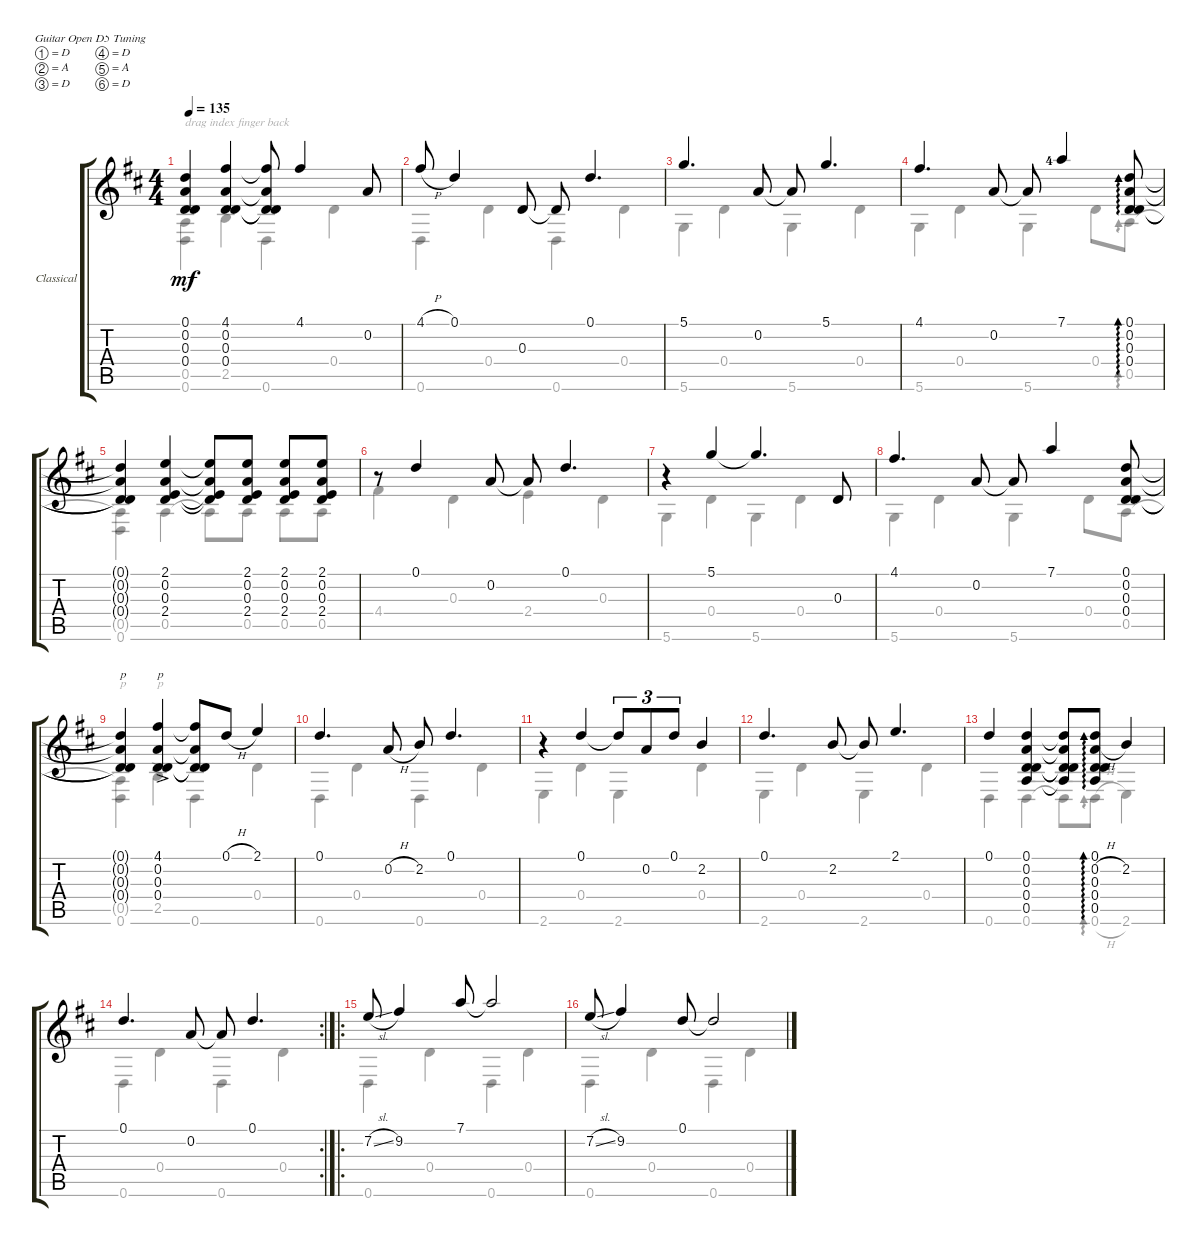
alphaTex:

\defaultSystemsLayout 4
\bracketExtendMode groupsimilarinstruments
\firstSystemTrackNameOrientation horizontal
\otherSystemsTrackNameOrientation horizontal
\track ("Classical Guitar" "Classical ") {instrument acousticguitarsteel}
\staff {score tabs}
\tuning (D4 A3 D3 D3 A2 D2)
\voice
\ts (4 4)
\tempo 135
\clef g2
\ks d
(0.4{t} 0.3{t} 0.2{t} 0.1{t}).4{dy mf} (4.1 0.2 0.3 0.4).4 (0.4{t} 0.3{t} 0.2{t} 4.1{t}).8 4.1.4 0.2.8 |
4.1{h}.8 0.1.4 0.3.8 0.3{t}.8 0.1.4{d} |
5.1.4{d} 0.2.8 0.2{t}.8 5.1.4{d} |
4.1.4{d} 0.2.8 0.2{t}.8 7.1{lf 5}.4 (0.1 0.2 0.3 0.4).8{ad 0} |
(0.4{t} 0.3{t} 0.2{t} 0.1{t}).4 (2.1 0.2 0.3 2.4).4 (2.4{t} 0.3{t} 0.2{t} 2.1{t}).8 (2.1 0.2 0.3 2.4).8 (2.4 0.3 0.2 2.1).8 (2.1 0.2 0.3 2.4).8 |
r.8 0.1.4 0.2.8 0.2{t}.8 0.1.4{d} |
r.4 5.1.4 5.1{t}.4{d} 0.3.8 |
4.1.4{d} 0.2.8 0.2{t}.8 7.1.4 (0.1 0.2 0.3 0.4).8 |
(0.4{t} 0.3{t} 0.2{t} 0.1{t}).4{txt "p"} (4.1{ac} 0.2{ac} 0.3{ac} 0.4{ac}).4{txt "p"} (0.4{t} 0.3{t} 0.2{t} 4.1{t}).8 0.1{h}.8 2.1.4 |
0.1.4{d} 0.2{h}.8 2.2.8 0.1.4{d} |
r.4 0.1.4 0.1{t}.8{tu (3 2)} 0.2.8{tu (3 2)} 0.1.8{tu (3 2)} 2.2.4 |
0.1.4{d} 2.2.8 2.2{t}.8 2.1.4{d} |
0.1.4 (0.1 0.2 0.3 0.4 0.5).4 (0.5{t} 0.4{t} 0.3{t} 0.2{t} 0.1{t}).8 (0.1 0.2{h} 0.3 0.4 0.5).8{ad 0} 2.2.4 |
\rc 2
0.1.4{d} 0.2.8 0.2{t}.8 0.1.4{d} |
\ro
7.2{sl}.8 9.2.4 7.1.8 7.1{t}.2 |
7.2{sl}.8 9.2.4 0.1.8 0.1{t}.2
\voice
\clef g2
\ottava regular
\simile none
\ks d
(0.5{t} 0.6).4{txt "drag index finger back" dy mf} 2.5.4 0.6.4 0.4.4 |
0.6.4 0.4.4 0.6.4 0.4.4 |
5.6.4 0.4.4 5.6.4 0.4.4 |
5.6.4 0.4.4 5.6.4 0.4.8 0.5.8{ad 0} |
(0.5{t} 0.6).4 0.5.4 0.5{t}.8 0.5.8 0.5.8 0.5.8 |
4.4.4 0.3.4 2.4.4 0.3.4 |
5.6.4 0.4.4 5.6.4 0.4.4 |
5.6.4 0.4.4 5.6.4 0.4.8 0.5.8 |
(0.5{t} 0.6).4{txt "p"} 2.5{ac}.4{txt "p"} 0.6.4 0.4.4 |
0.6.4 0.4.4 0.6.4 0.4.4 |
2.6.4 0.4.4 2.6.4 0.4.4 |
2.6.4 0.4.4 2.6.4 0.4.4 |
0.6.4 0.6.4 0.6{t}.8 0.6{h}.8{ad 0} 2.6.4 |
0.6.4 0.4.4 0.6.4 0.4.4 |
0.6.4 0.4.4 0.6.4 0.4.4 |
0.6.4 0.4.4 0.6.4 0.4.4
